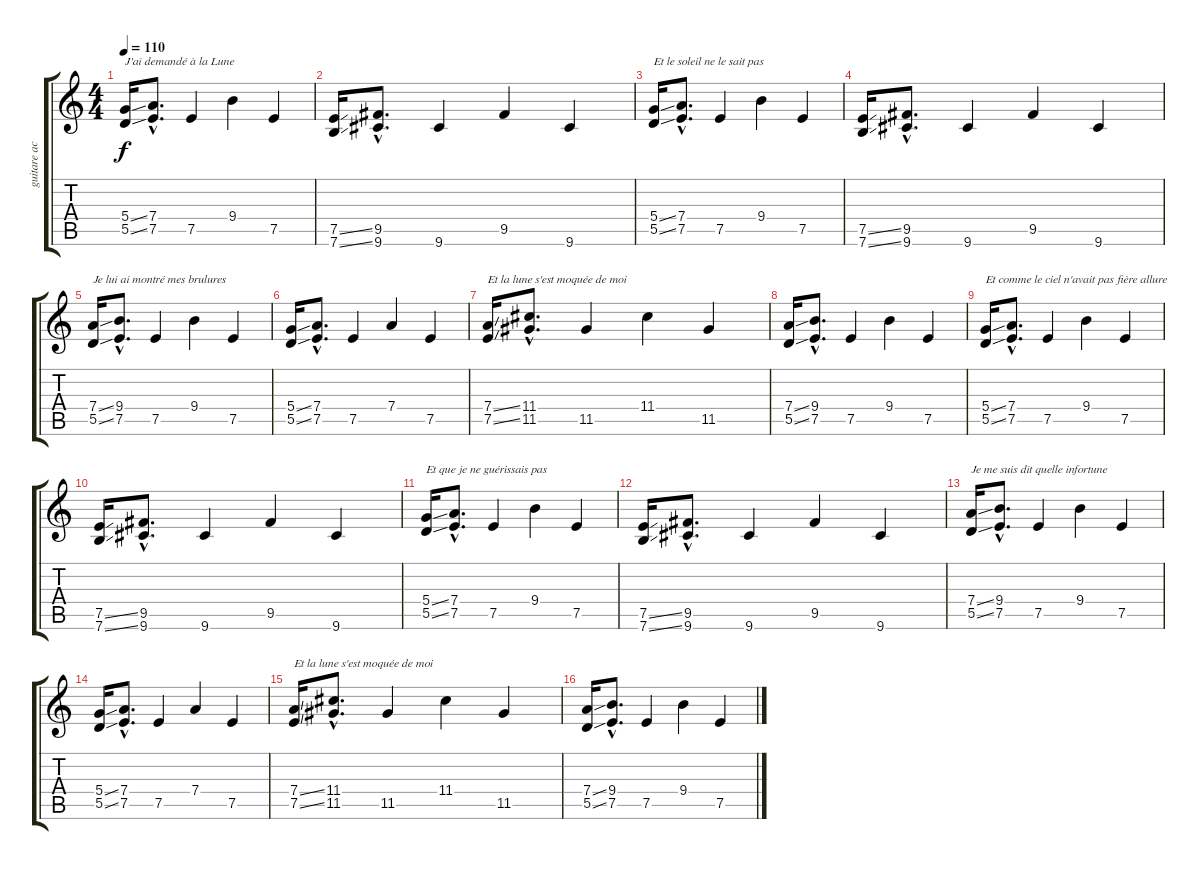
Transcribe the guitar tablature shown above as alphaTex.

\track ("guitare acoustique" "guitare ac") {instrument acousticguitarsteel}
\staff {score tabs}
\tuning (E4 B3 G3 D3 A2 E2) {hide}
\ts (4 4)
\tempo 110
\clef g2
\ks c
(5.4{ss} 5.5{ss}).16{txt "J'ai demandé à la Lune" dy f} (7.4{hac} 7.5{hac}).8{d} 7.5.4 9.4.4 7.5.4 |
(7.5{ss} 7.6{ss}).16 (9.5{hac} 9.6{hac}).8{d} 9.6.4 9.5.4 9.6.4 |
(5.4{ss} 5.5{ss}).16{txt "Et le soleil ne le sait pas"} (7.4{hac} 7.5{hac}).8{d} 7.5.4 9.4.4 7.5.4 |
(7.5{ss} 7.6{ss}).16 (9.5{hac} 9.6{hac}).8{d} 9.6.4 9.5.4 9.6.4 |
(7.4{ss} 5.5{ss}).16{txt "Je lui ai montré mes brulures"} (9.4{hac} 7.5{hac}).8{d} 7.5.4 9.4.4 7.5.4 |
(5.4{ss} 5.5{ss}).16 (7.4{hac} 7.5{hac}).8{d} 7.5.4 7.4.4 7.5.4 |
(7.4{ss} 7.5{ss}).16{txt "Et la lune s'est moquée de moi"} (11.4{hac} 11.5{hac}).8{d} 11.5.4 11.4.4 11.5.4 |
(7.4{ss} 5.5{ss}).16 (9.4{hac} 7.5{hac}).8{d} 7.5.4 9.4.4 7.5.4 |
(5.4{ss} 5.5{ss}).16{txt "Et comme le ciel n'avait pas fière allure"} (7.4{hac} 7.5{hac}).8{d} 7.5.4 9.4.4 7.5.4 |
(7.5{ss} 7.6{ss}).16 (9.5{hac} 9.6{hac}).8{d} 9.6.4 9.5.4 9.6.4 |
(5.4{ss} 5.5{ss}).16{txt "Et que je ne guérissais pas"} (7.4{hac} 7.5{hac}).8{d} 7.5.4 9.4.4 7.5.4 |
(7.5{ss} 7.6{ss}).16 (9.5{hac} 9.6{hac}).8{d} 9.6.4 9.5.4 9.6.4 |
(7.4{ss} 5.5{ss}).16{txt "Je me suis dit quelle infortune"} (9.4{hac} 7.5{hac}).8{d} 7.5.4 9.4.4 7.5.4 |
(5.4{ss} 5.5{ss}).16 (7.4{hac} 7.5{hac}).8{d} 7.5.4 7.4.4 7.5.4 |
(7.4{ss} 7.5{ss}).16{txt "Et la lune s'est moquée de moi"} (11.4{hac} 11.5{hac}).8{d} 11.5.4 11.4.4 11.5.4 |
(7.4{ss} 5.5{ss}).16 (9.4{hac} 7.5{hac}).8{d} 7.5.4 9.4.4 7.5.4
